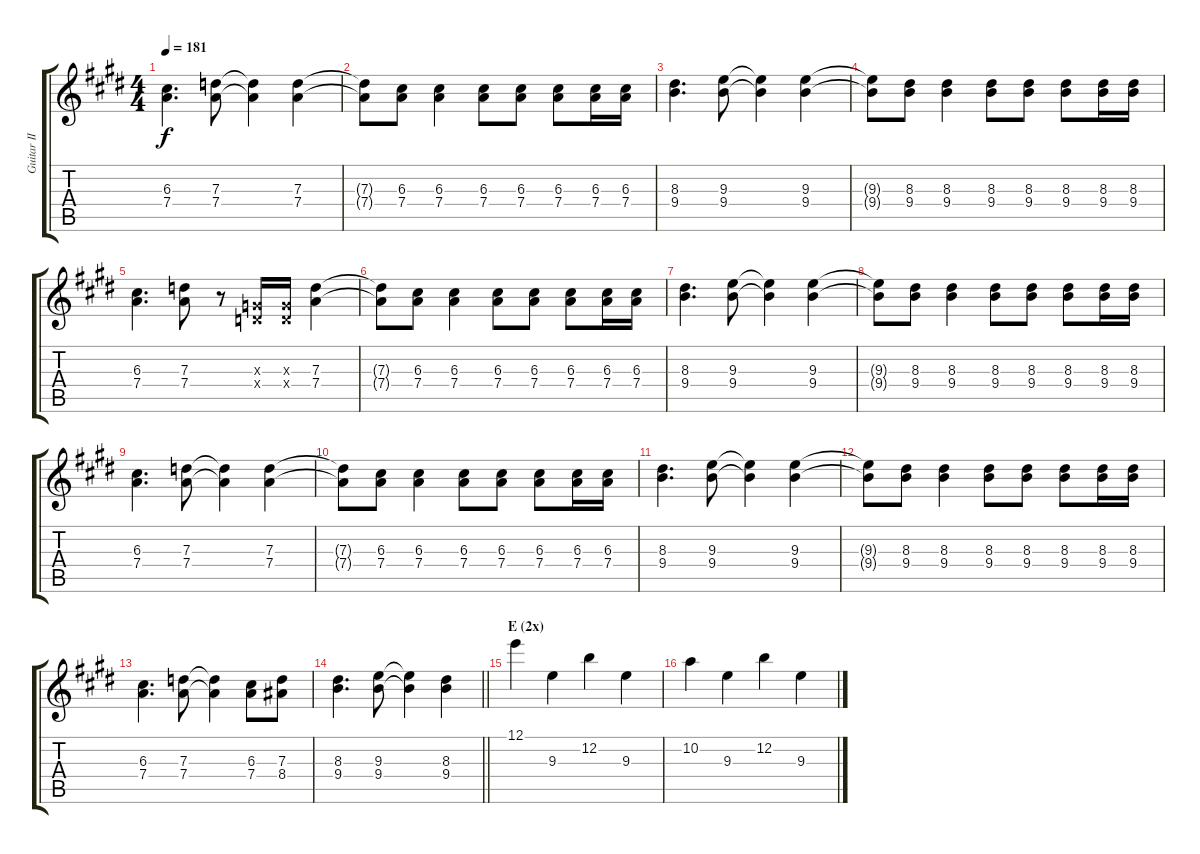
\track ("Guitar II - Kita" "Guitar II ") {instrument distortionguitar}
\staff {score tabs}
\tuning (E4 B3 G3 D3 A2 E2) {hide}
\ts (4 4)
\tempo 181
\clef g2
\ks e
(6.3 7.4).4{d dy f} (7.3 7.4).8 (7.3{t} 7.4{t}).4 (7.3 7.4).4 |
(7.3{t} 7.4{t}).8 (6.3 7.4).8 (6.3 7.4).4 (6.3 7.4).8 (6.3 7.4).8 (6.3 7.4).8 (6.3 7.4).16 (6.3 7.4).16 |
(8.3 9.4).4{d} (9.3 9.4).8 (9.3{t} 9.4{t}).4 (9.3 9.4).4 |
(9.3{t} 9.4{t}).8 (8.3 9.4).8 (8.3 9.4).4 (8.3 9.4).8 (8.3 9.4).8 (8.3 9.4).8 (8.3 9.4).16 (8.3 9.4).16 |
(6.3 7.4).4{d} (7.3 7.4).8 r.8 (0.3{x} 0.4{x}).16 (0.3{x} 0.4{x}).16 (7.3 7.4).4 |
(7.3{t} 7.4{t}).8 (6.3 7.4).8 (6.3 7.4).4 (6.3 7.4).8 (6.3 7.4).8 (6.3 7.4).8 (6.3 7.4).16 (6.3 7.4).16 |
(8.3 9.4).4{d} (9.3 9.4).8 (9.3{t} 9.4{t}).4 (9.3 9.4).4 |
(9.3{t} 9.4{t}).8 (8.3 9.4).8 (8.3 9.4).4 (8.3 9.4).8 (8.3 9.4).8 (8.3 9.4).8 (8.3 9.4).16 (8.3 9.4).16 |
(6.3 7.4).4{d} (7.3 7.4).8 (7.3{t} 7.4{t}).4 (7.3 7.4).4 |
(7.3{t} 7.4{t}).8 (6.3 7.4).8 (6.3 7.4).4 (6.3 7.4).8 (6.3 7.4).8 (6.3 7.4).8 (6.3 7.4).16 (6.3 7.4).16 |
(8.3 9.4).4{d} (9.3 9.4).8 (9.3{t} 9.4{t}).4 (9.3 9.4).4 |
(9.3{t} 9.4{t}).8 (8.3 9.4).8 (8.3 9.4).4 (8.3 9.4).8 (8.3 9.4).8 (8.3 9.4).8 (8.3 9.4).16 (8.3 9.4).16 |
(6.3 7.4).4{d} (7.3 7.4).8 (7.3{t} 7.4{t}).4 (6.3 7.4).8 (7.3 8.4).8 |
\barLineRight lightlight
(8.3 9.4).4{d} (9.3 9.4).8 (9.3{t} 9.4{t}).4 (8.3 9.4).4 |
\section ("" "E (2x)")
12.1.4 9.3.4 12.2.4 9.3.4 |
10.2.4 9.3.4 12.2.4 9.3.4
